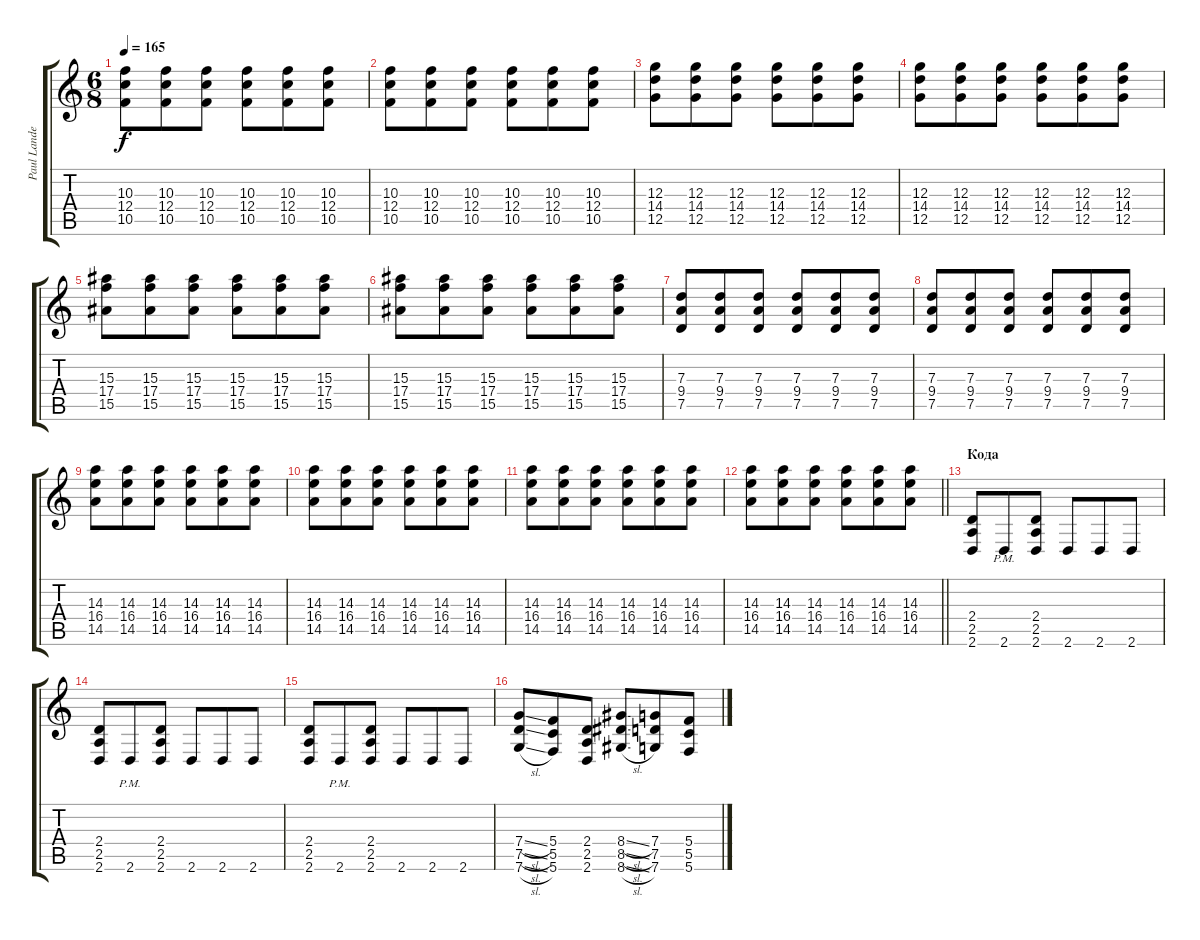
\track ("Paul Landers" "Paul Lande") {instrument distortionguitar}
\staff {score tabs}
\tuning (E4 C4 G3 C3 G2 C2) {hide}
\ts (6 8)
\tempo 165
\clef g2
\ks c
(10.3 12.4 10.5).8{dy f} (10.3 12.4 10.5).8 (10.3 12.4 10.5).8 (10.3 12.4 10.5).8 (10.3 12.4 10.5).8 (10.3 12.4 10.5).8 |
(10.3 12.4 10.5).8 (10.3 12.4 10.5).8 (10.3 12.4 10.5).8 (10.3 12.4 10.5).8 (10.3 12.4 10.5).8 (10.3 12.4 10.5).8 |
(12.3 14.4 12.5).8 (12.3 14.4 12.5).8 (12.3 14.4 12.5).8 (12.3 14.4 12.5).8 (12.3 14.4 12.5).8 (12.3 14.4 12.5).8 |
(12.3 14.4 12.5).8 (12.3 14.4 12.5).8 (12.3 14.4 12.5).8 (12.3 14.4 12.5).8 (12.3 14.4 12.5).8 (12.3 14.4 12.5).8 |
(15.3 17.4 15.5).8 (15.3 17.4 15.5).8 (15.3 17.4 15.5).8 (15.3 17.4 15.5).8 (15.3 17.4 15.5).8 (15.3 17.4 15.5).8 |
(15.3 17.4 15.5).8 (15.3 17.4 15.5).8 (15.3 17.4 15.5).8 (15.3 17.4 15.5).8 (15.3 17.4 15.5).8 (15.3 17.4 15.5).8 |
(7.3 9.4 7.5).8{volume 7 balance 8 instrument distortionguitar} (7.3 9.4 7.5).8 (7.3 9.4 7.5).8 (7.3 9.4 7.5).8 (7.3 9.4 7.5).8 (7.3 9.4 7.5).8 |
(7.3 9.4 7.5).8{volume 7 balance 8 instrument distortionguitar} (7.3 9.4 7.5).8 (7.3 9.4 7.5).8 (7.3 9.4 7.5).8 (7.3 9.4 7.5).8 (7.3 9.4 7.5).8 |
(14.3 16.4 14.5).8 (14.3 16.4 14.5).8 (14.3 16.4 14.5).8 (14.3 16.4 14.5).8 (14.3 16.4 14.5).8 (14.3 16.4 14.5).8 |
(14.3 16.4 14.5).8 (14.3 16.4 14.5).8 (14.3 16.4 14.5).8 (14.3 16.4 14.5).8 (14.3 16.4 14.5).8 (14.3 16.4 14.5).8 |
(14.3 16.4 14.5).8 (14.3 16.4 14.5).8 (14.3 16.4 14.5).8 (14.3 16.4 14.5).8 (14.3 16.4 14.5).8 (14.3 16.4 14.5).8 |
\barLineRight lightlight
(14.3 16.4 14.5).8 (14.3 16.4 14.5).8 (14.3 16.4 14.5).8 (14.3 16.4 14.5).8 (14.3 16.4 14.5).8 (14.3 16.4 14.5).8 |
\section ("" "Кода")
(2.4 2.5 2.6).8{volume 13 balance 16} 2.6{pm}.8 (2.4 2.5 2.6).8 2.6.8 2.6.8 2.6.8 |
(2.4 2.5 2.6).8 2.6{pm}.8 (2.4 2.5 2.6).8 2.6.8 2.6.8 2.6.8 |
(2.4 2.5 2.6).8 2.6{pm}.8 (2.4 2.5 2.6).8 2.6.8 2.6.8 2.6.8 |
(7.4{sl} 7.5{sl} 7.6{sl}).8 (5.4 5.5 5.6).8 (2.4 2.5 2.6).8 (8.4{sl} 8.5{sl} 8.6{sl}).8 (7.4 7.5 7.6).8 (5.4 5.5 5.6).8
